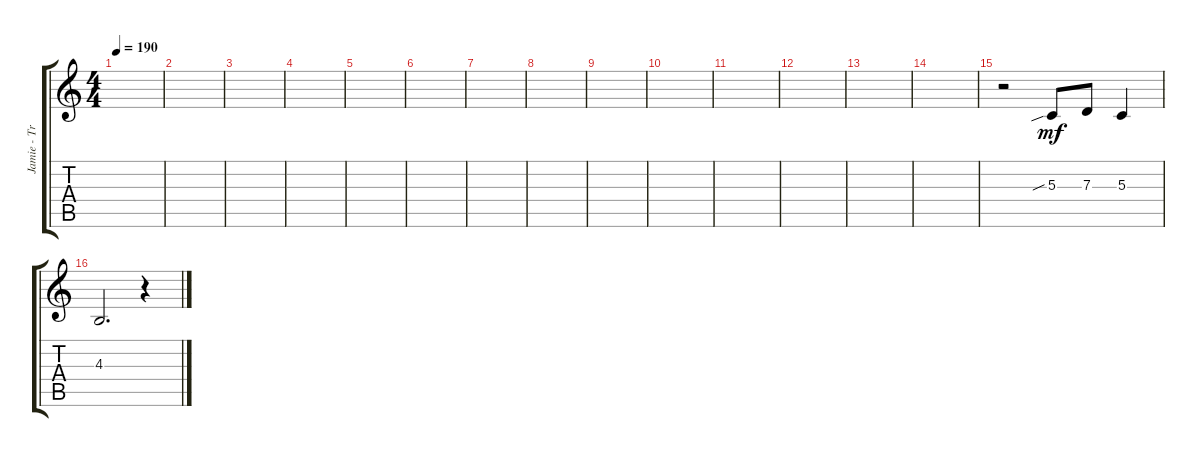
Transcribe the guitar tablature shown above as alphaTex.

\track ("Jamie - Trombone" "Jamie - Tr") {instrument trombone}
\staff {score tabs}
\tuning (E4 B3 G3 D3 A2 E2) {hide}
\ts (4 4)
\tempo 190
\clef g2
\ks c
|
|
|
|
|
|
|
|
|
|
|
|
|
|
r.2 5.3{sib}.8{dy mf} 7.3.8 5.3.4 |
4.3.2{d volume 2} r.4
